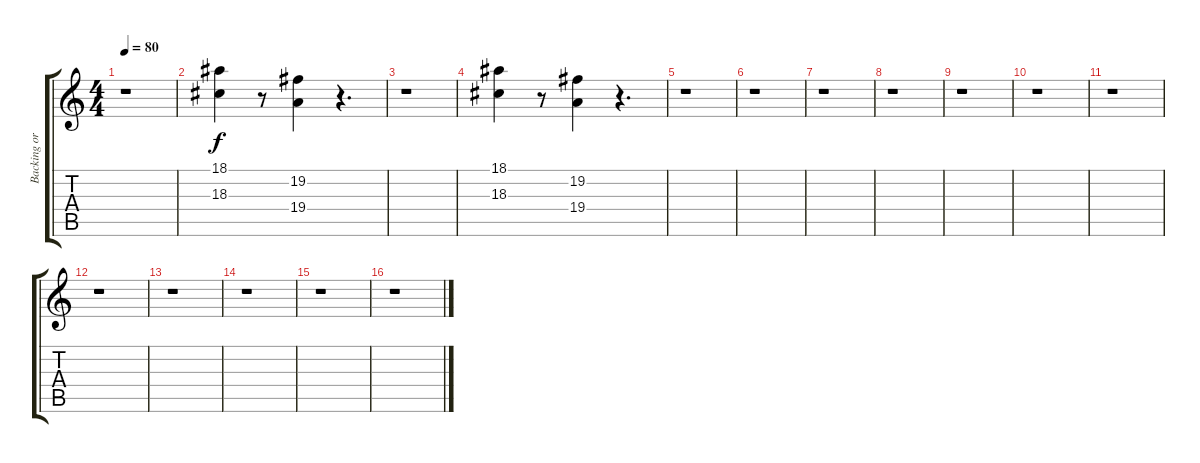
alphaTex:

\track ("Backing orchestra" "Backing or") {instrument orchestrahit}
\staff {score tabs}
\tuning (E4 B3 G3 D3 A2 E2) {hide}
\ts (4 4)
\tempo 80
\clef g2
\ks c
r.1{dy f} |
(18.1 18.3).4 r.8 (19.2 19.4).4 r.4{d} |
r.1 |
(18.1 18.3).4 r.8 (19.2 19.4).4 r.4{d} |
r.1 |
r.1 |
r.1 |
r.1 |
r.1 |
r.1 |
r.1 |
r.1 |
r.1 |
r.1 |
r.1 |
r.1
